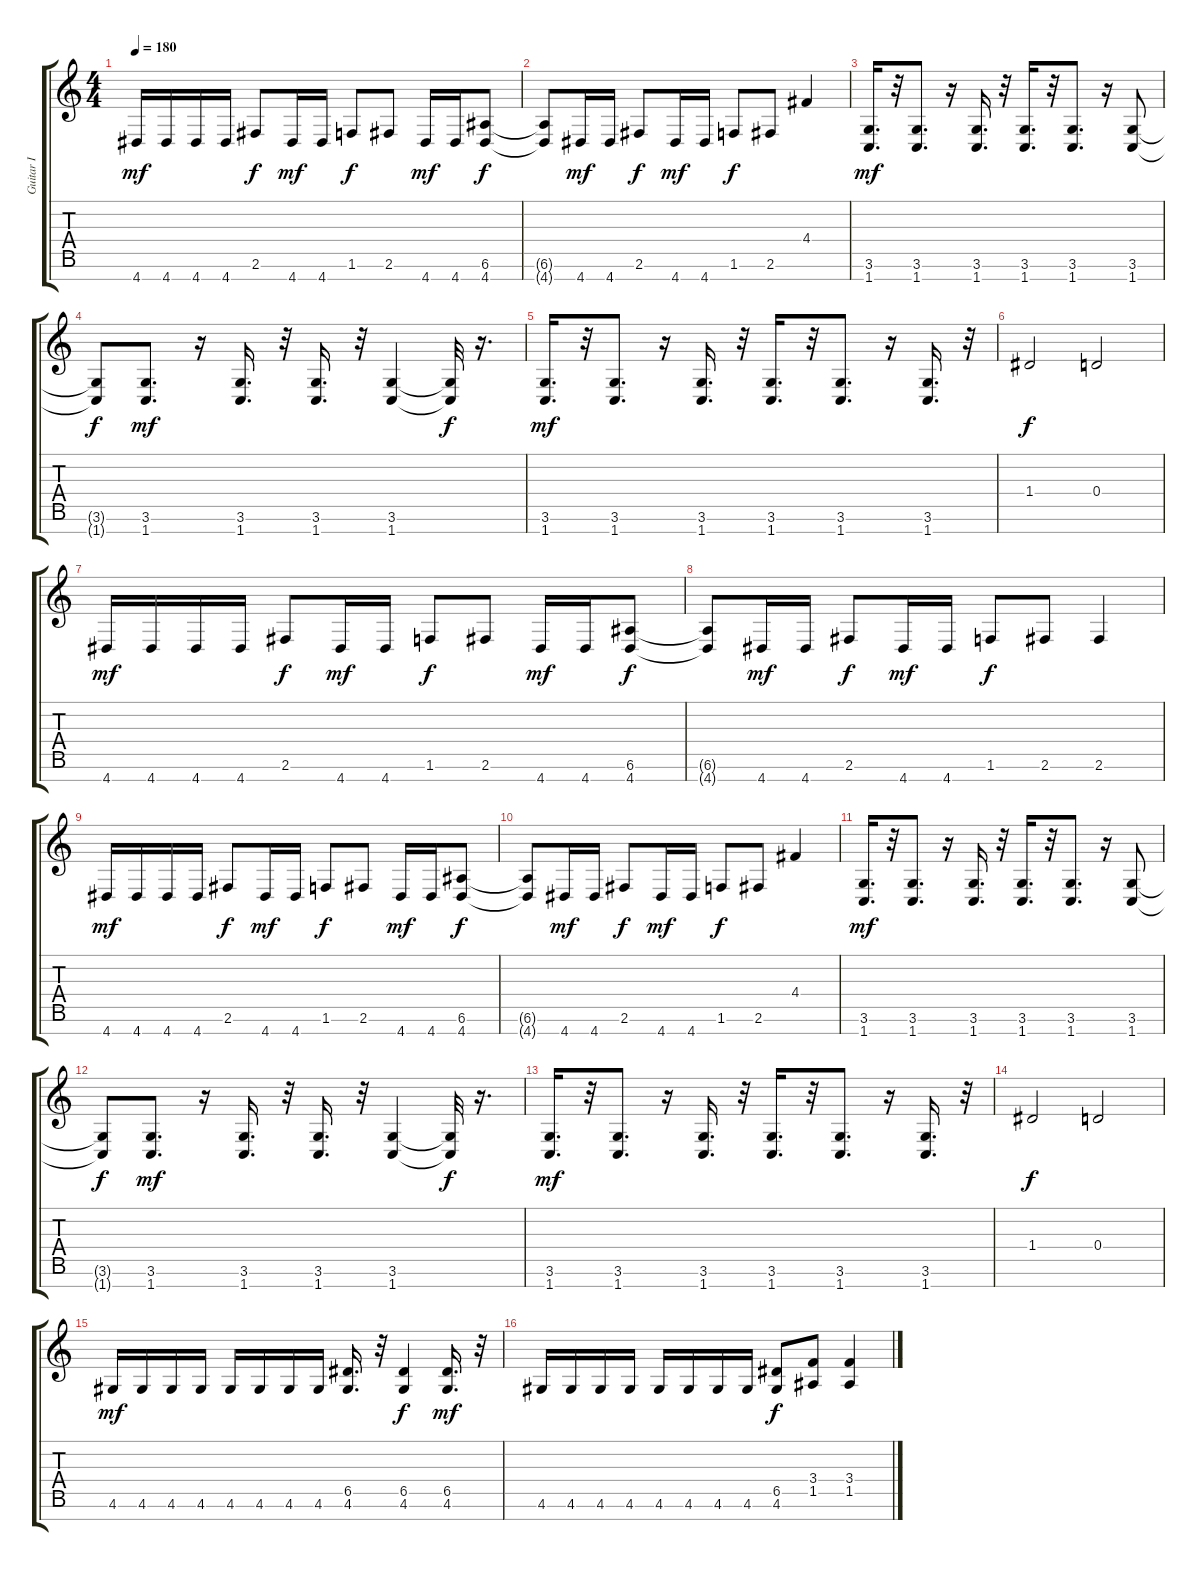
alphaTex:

\track ("Guitar I" "Guitar I") {instrument distortionguitar}
\staff {score tabs}
\tuning (E4 B3 G3 D3 A2 E2 B1) {hide}
\ts (4 4)
\tempo 180
\clef g2
\ks c
4.7.16{dy mf} 4.7.16 4.7.16 4.7.16 2.6.8{dy f} 4.7.16{dy mf} 4.7.16 1.6.8{dy f} 2.6.8 4.7.16{dy mf} 4.7.16 (6.6 4.7).8{dy f} |
(6.6{t} 4.7{t}).8 4.7.16{dy mf} 4.7.16 2.6.8{dy f} 4.7.16{dy mf} 4.7.16 1.6.8{dy f} 2.6.8 4.4.4 |
(3.6 1.7).16{d dy mf} r.32 (3.6 1.7).8{d} r.16 (3.6 1.7).16{d} r.32 (3.6 1.7).16{d} r.32 (3.6 1.7).8{d} r.16 (3.6 1.7).8 |
(3.6{t} 1.7{t}).8{dy f} (3.6 1.7).8{d dy mf} r.16 (3.6 1.7).16{d} r.32 (3.6 1.7).16{d} r.32 (3.6 1.7).4 (3.6{t} 1.7{t}).32{dy f} r.16{d} |
(3.6 1.7).16{d dy mf} r.32 (3.6 1.7).8{d} r.16 (3.6 1.7).16{d} r.32 (3.6 1.7).16{d} r.32 (3.6 1.7).8{d} r.16 (3.6 1.7).16{d} r.32 |
1.4.2{dy f} 0.4.2 |
4.7.16{dy mf} 4.7.16 4.7.16 4.7.16 2.6.8{dy f} 4.7.16{dy mf} 4.7.16 1.6.8{dy f} 2.6.8 4.7.16{dy mf} 4.7.16 (6.6 4.7).8{dy f} |
(6.6{t} 4.7{t}).8 4.7.16{dy mf} 4.7.16 2.6.8{dy f} 4.7.16{dy mf} 4.7.16 1.6.8{dy f} 2.6.8 2.6.4 |
4.7.16{dy mf} 4.7.16 4.7.16 4.7.16 2.6.8{dy f} 4.7.16{dy mf} 4.7.16 1.6.8{dy f} 2.6.8 4.7.16{dy mf} 4.7.16 (6.6 4.7).8{dy f} |
(6.6{t} 4.7{t}).8 4.7.16{dy mf} 4.7.16 2.6.8{dy f} 4.7.16{dy mf} 4.7.16 1.6.8{dy f} 2.6.8 4.4.4 |
(3.6 1.7).16{d dy mf} r.32 (3.6 1.7).8{d} r.16 (3.6 1.7).16{d} r.32 (3.6 1.7).16{d} r.32 (3.6 1.7).8{d} r.16 (3.6 1.7).8 |
(3.6{t} 1.7{t}).8{dy f} (3.6 1.7).8{d dy mf} r.16 (3.6 1.7).16{d} r.32 (3.6 1.7).16{d} r.32 (3.6 1.7).4 (3.6{t} 1.7{t}).32{dy f} r.16{d} |
(3.6 1.7).16{d dy mf} r.32 (3.6 1.7).8{d} r.16 (3.6 1.7).16{d} r.32 (3.6 1.7).16{d} r.32 (3.6 1.7).8{d} r.16 (3.6 1.7).16{d} r.32 |
1.4.2{dy f} 0.4.2 |
4.6.16{dy mf} 4.6.16 4.6.16 4.6.16 4.6.16 4.6.16 4.6.16 4.6.16 (6.5 4.6).16{d} r.32 (6.5 4.6).4{dy f} (6.5 4.6).16{d dy mf} r.32 |
4.6.16 4.6.16 4.6.16 4.6.16 4.6.16 4.6.16 4.6.16 4.6.16 (6.5 4.6).8{dy f} (3.4 1.5).8 (3.4 1.5).4
